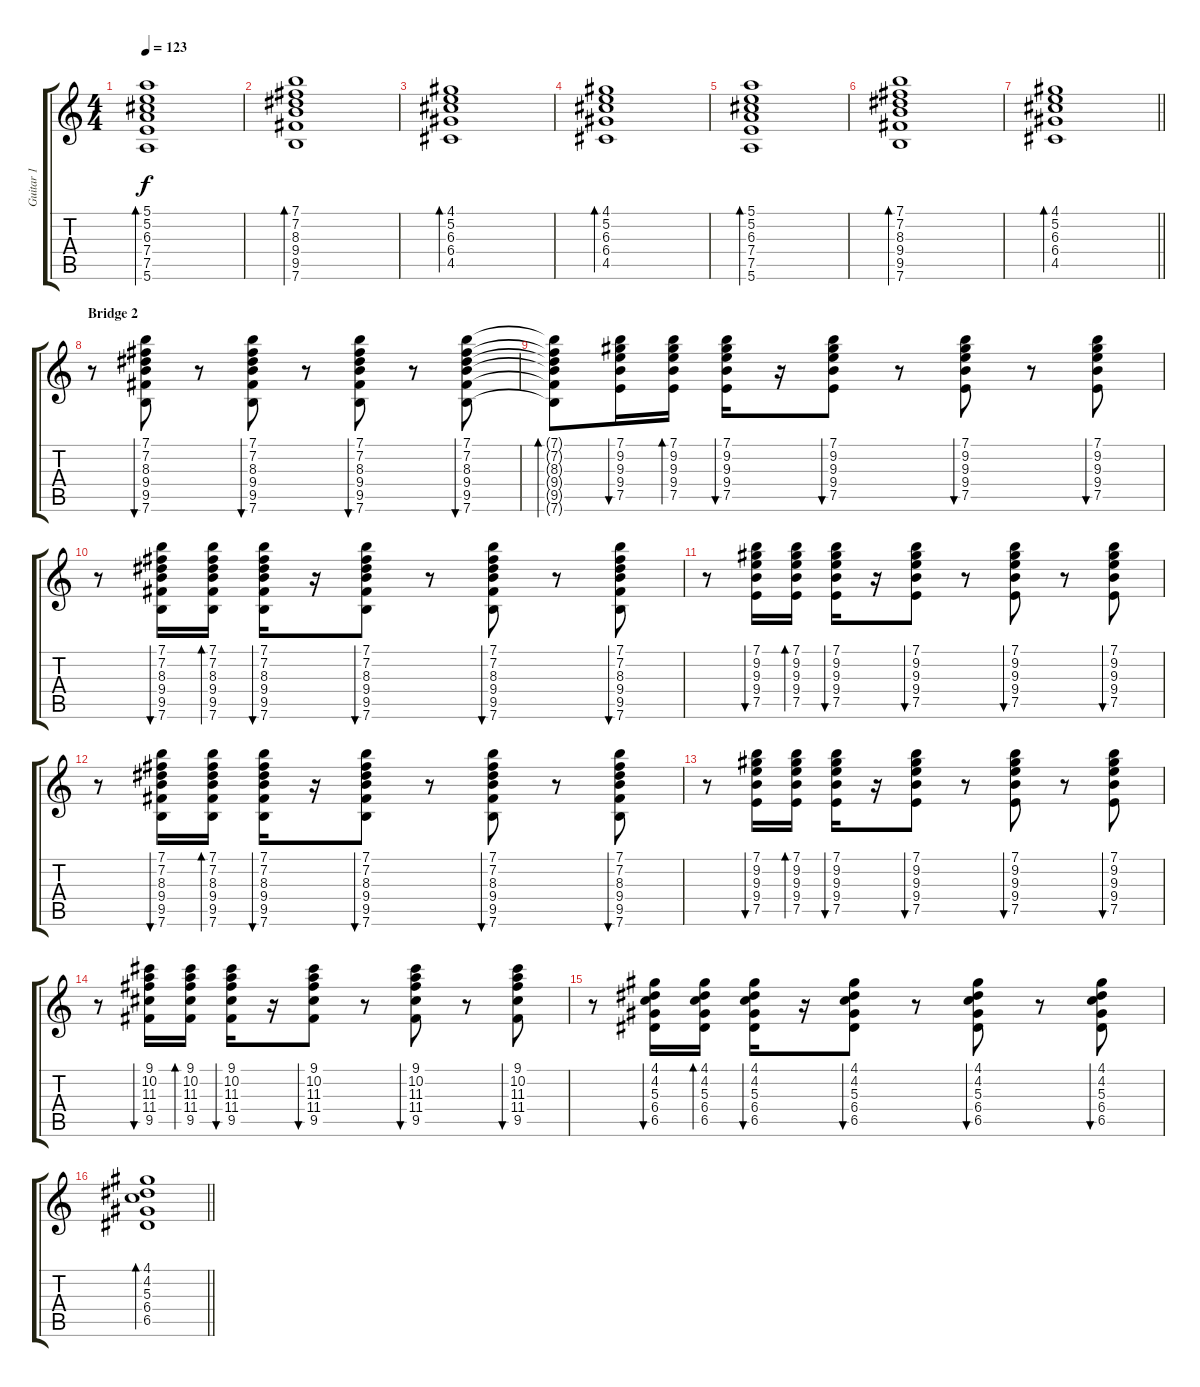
\track ("Guitar 1" "Guitar 1") {instrument electricguitarjazz}
\staff {score tabs}
\tuning (E4 B3 G3 D3 A2 E2) {hide}
\ts (4 4)
\tempo 123
\clef g2
\ks c
(5.1 5.2 6.3 7.4 7.5 5.6).1{bd 60 dy f volume 8 balance 14 instrument acousticguitarsteel} |
(7.1 7.2 8.3 9.4 9.5 7.6).1{bd 60} |
(4.1 5.2 6.3 6.4 4.5).1{bd 30} |
(4.1 5.2 6.3 6.4 4.5).1{bd 30} |
(5.1 5.2 6.3 7.4 7.5 5.6).1{bd 60} |
(7.1 7.2 8.3 9.4 9.5 7.6).1{bd 60} |
\barLineRight lightlight
(4.1 5.2 6.3 6.4 4.5).1{bd 30} |
\section ("" "Bridge 2")
r.8 (7.1 7.2 8.3 9.4 9.5 7.6).8{bu 30} r.8 (7.1 7.2 8.3 9.4 9.5 7.6).8{bu 30} r.8 (7.1 7.2 8.3 9.4 9.5 7.6).8{bu 30} r.8 (7.1 7.2 8.3 9.4 9.5 7.6).8{bu 30} |
(7.1{t} 7.2{t} 8.3{t} 9.4{t} 9.5{t} 7.6{t}).8{bd 30} (7.1 9.2 9.3 9.4 7.5).16{bu 30} (7.1 9.2 9.3 9.4 7.5).16{bd 30} (7.1 9.2 9.3 9.4 7.5).16{bu 30} r.16 (7.1 9.2 9.3 9.4 7.5).8{bu 30} r.8 (7.1 9.2 9.3 9.4 7.5).8{bu 30} r.8 (7.1 9.2 9.3 9.4 7.5).8{bu 30} |
r.8 (7.1 7.2 8.3 9.4 9.5 7.6).16{bu 30} (7.1 7.2 8.3 9.4 9.5 7.6).16{bd 30} (7.1 7.2 8.3 9.4 9.5 7.6).16{bu 30} r.16 (7.1 7.2 8.3 9.4 9.5 7.6).8{bu 30} r.8 (7.1 7.2 8.3 9.4 9.5 7.6).8{bu 30} r.8 (7.1 7.2 8.3 9.4 9.5 7.6).8{bu 30} |
r.8 (7.1 9.2 9.3 9.4 7.5).16{bu 30} (7.1 9.2 9.3 9.4 7.5).16{bd 30} (7.1 9.2 9.3 9.4 7.5).16{bu 30} r.16 (7.1 9.2 9.3 9.4 7.5).8{bu 30} r.8 (7.1 9.2 9.3 9.4 7.5).8{bu 30} r.8 (7.1 9.2 9.3 9.4 7.5).8{bu 30} |
r.8 (7.1 7.2 8.3 9.4 9.5 7.6).16{bu 30} (7.1 7.2 8.3 9.4 9.5 7.6).16{bd 30} (7.1 7.2 8.3 9.4 9.5 7.6).16{bu 30} r.16 (7.1 7.2 8.3 9.4 9.5 7.6).8{bu 30} r.8 (7.1 7.2 8.3 9.4 9.5 7.6).8{bu 30} r.8 (7.1 7.2 8.3 9.4 9.5 7.6).8{bu 30} |
r.8 (7.1 9.2 9.3 9.4 7.5).16{bu 30} (7.1 9.2 9.3 9.4 7.5).16{bd 30} (7.1 9.2 9.3 9.4 7.5).16{bu 30} r.16 (7.1 9.2 9.3 9.4 7.5).8{bu 30} r.8 (7.1 9.2 9.3 9.4 7.5).8{bu 30} r.8 (7.1 9.2 9.3 9.4 7.5).8{bu 30} |
r.8 (9.1 10.2 11.3 11.4 9.5).16{bu 30} (9.1 10.2 11.3 11.4 9.5).16{bd 30} (9.1 10.2 11.3 11.4 9.5).16{bu 30} r.16 (9.1 10.2 11.3 11.4 9.5).8{bu 30} r.8 (9.1 10.2 11.3 11.4 9.5).8{bu 30} r.8 (9.1 10.2 11.3 11.4 9.5).8{bu 30} |
r.8 (4.1 4.2 5.3 6.4 6.5).16{bu 30} (4.1 4.2 5.3 6.4 6.5).16{bd 30} (4.1 4.2 5.3 6.4 6.5).16{bu 30} r.16 (4.1 4.2 5.3 6.4 6.5).8{bu 30} r.8 (4.1 4.2 5.3 6.4 6.5).8{bu 30} r.8 (4.1 4.2 5.3 6.4 6.5).8{bu 30} |
\barLineRight lightlight
(4.1 4.2 5.3 6.4 6.5).1{bd 30}
